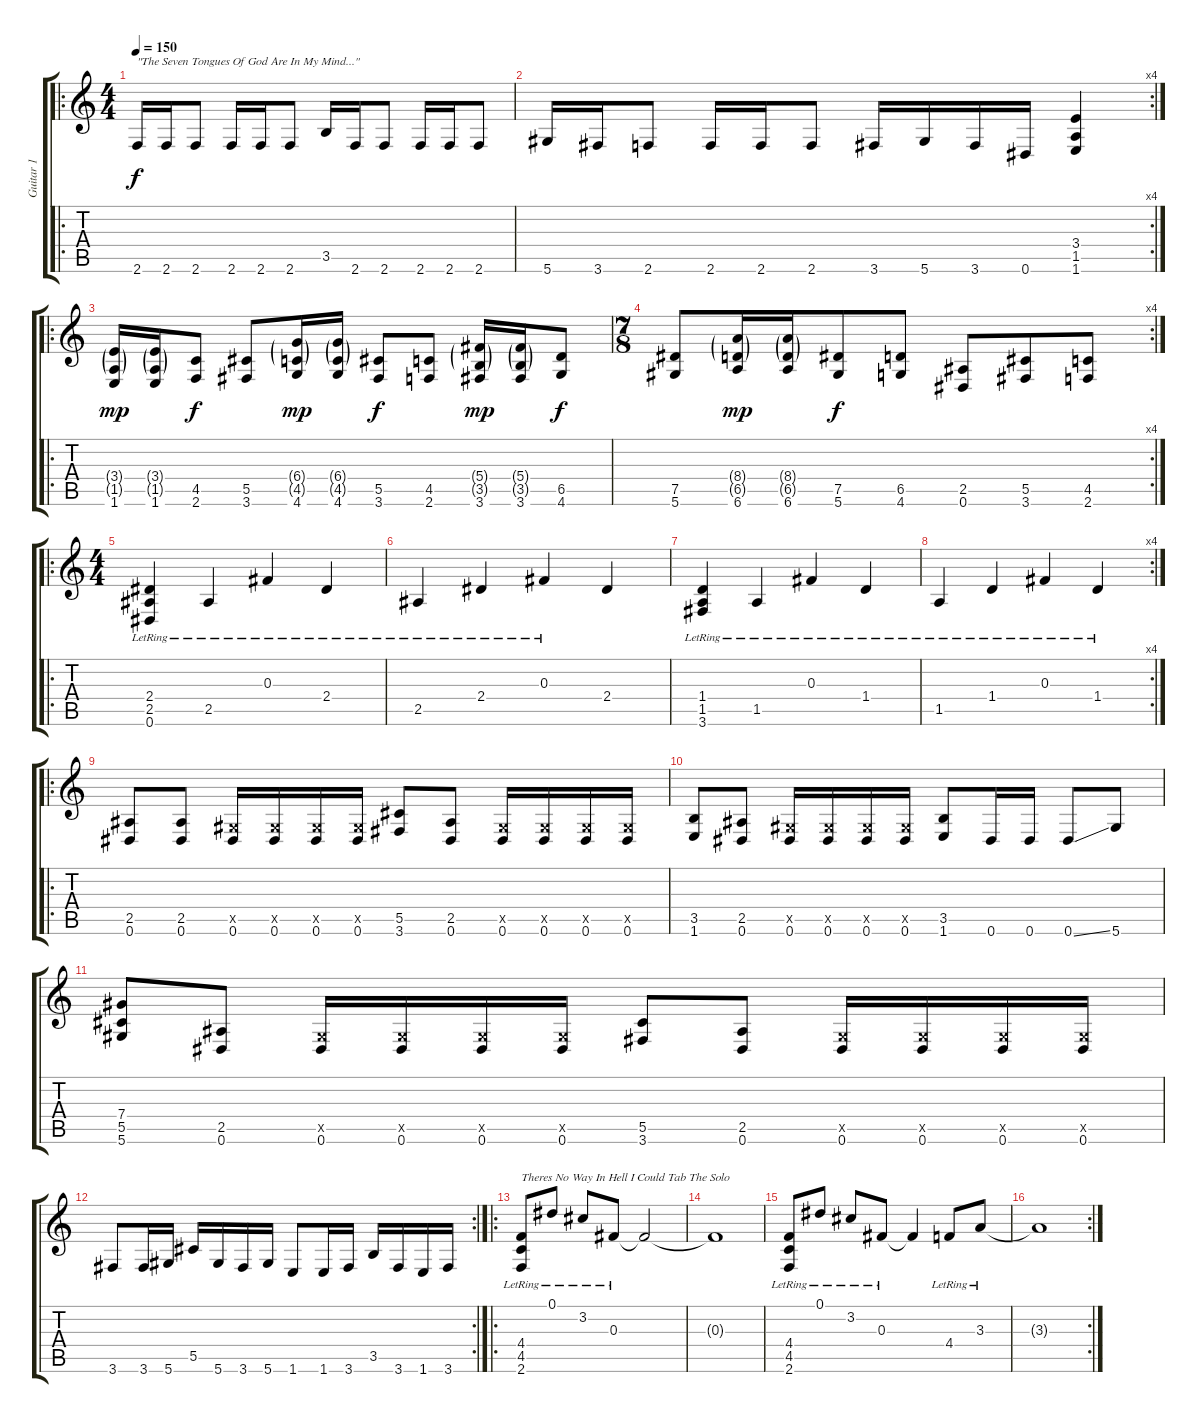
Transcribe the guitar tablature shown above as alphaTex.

\track ("Guitar 1" "Guitar 1") {instrument distortionguitar}
\staff {score tabs}
\tuning (Eb4 Bb3 Gb3 Db3 Ab2 Eb2) {hide}
\ro
\ts (4 4)
\tempo 150
\clef g2
\ks c
2.6.16{txt "\"The Seven Tongues Of God Are In My Mind...\"" dy f} 2.6.16 2.6.8 2.6.16 2.6.16 2.6.8 3.5.16 2.6.16 2.6.8 2.6.16 2.6.16 2.6.8 |
\rc 4
5.6.16 3.6.16 2.6.8 2.6.16 2.6.16 2.6.8 3.6.16 5.6.16 3.6.16 0.6.16 (3.4 1.5 1.6).4 |
\ro
(3.4{g} 1.5{g} 1.6).16{dy mp} (3.4{g} 1.5{g} 1.6).16 (4.5 2.6).8{dy f} (5.5 3.6).8 (6.4{g} 4.5{g} 4.6).16{dy mp} (6.4{g} 4.5{g} 4.6).16 (5.5 3.6).8{dy f} (4.5 2.6).8 (5.4{g} 3.5{g} 3.6).16{dy mp} (5.4{g} 3.5{g} 3.6).16 (6.5 4.6).8{dy f} |
\rc 4
\ts (7 8)
(7.5 5.6).8 (8.4{g} 6.5{g} 6.6).16{dy mp} (8.4{g} 6.5{g} 6.6).16 (7.5 5.6).8{dy f} (6.5 4.6).8 (2.5 0.6).8 (5.5 3.6).8 (4.5 2.6).8 |
\ro
\ts (4 4)
(2.4{lr} 2.5{lr} 0.6{lr}).4 2.5{lr}.4 0.3{lr}.4 2.4{lr}.4 |
2.5{lr}.4 2.4{lr}.4 0.3{lr}.4 2.4.4 |
(1.4{lr} 1.5{lr} 3.6{lr}).4 1.5{lr}.4 0.3{lr}.4 1.4{lr}.4 |
\rc 4
1.5{lr}.4 1.4{lr}.4 0.3{lr}.4 1.4{lr}.4 |
\ro
(2.5 0.6).8 (2.5 0.6).8 (0.5{x} 0.6).16 (0.5{x} 0.6).16 (0.5{x} 0.6).16 (0.5{x} 0.6).16 (5.5 3.6).8 (2.5 0.6).8 (0.5{x} 0.6).16 (0.5{x} 0.6).16 (0.5{x} 0.6).16 (0.5{x} 0.6).16 |
(3.5 1.6).8 (2.5 0.6).8 (0.5{x} 0.6).16 (0.5{x} 0.6).16 (0.5{x} 0.6).16 (0.5{x} 0.6).16 (3.5 1.6).8 0.6.16 0.6.16 0.6{ss}.8 5.6.8 |
(7.4 5.5 5.6).8 (2.5 0.6).8 (0.5{x} 0.6).16 (0.5{x} 0.6).16 (0.5{x} 0.6).16 (0.5{x} 0.6).16 (5.5 3.6).8 (2.5 0.6).8 (0.5{x} 0.6).16 (0.5{x} 0.6).16 (0.5{x} 0.6).16 (0.5{x} 0.6).16 |
\rc 2
3.6.8 3.6.16 5.6.16 5.5.16 5.6.16 3.6.16 5.6.16 1.6.8 1.6.16 3.6.16 3.5.16 3.6.16 1.6.16 3.6.16 |
\ro
(4.4{lr} 4.5{lr} 2.6{lr}).8{txt "Theres No Way In Hell I Could Tab The Solo" instrument electricguitarclean} 0.1{lr}.8 3.2{lr}.8 0.3{lr}.8 0.3{t}.2 |
0.3{t}.1 |
(4.4{lr} 4.5{lr} 2.6{lr}).8 0.1{lr}.8 3.2{lr}.8 0.3{lr}.8 0.3{t}.4 4.4{lr}.8 3.3{lr}.8 |
\rc 2
3.3{t}.1
